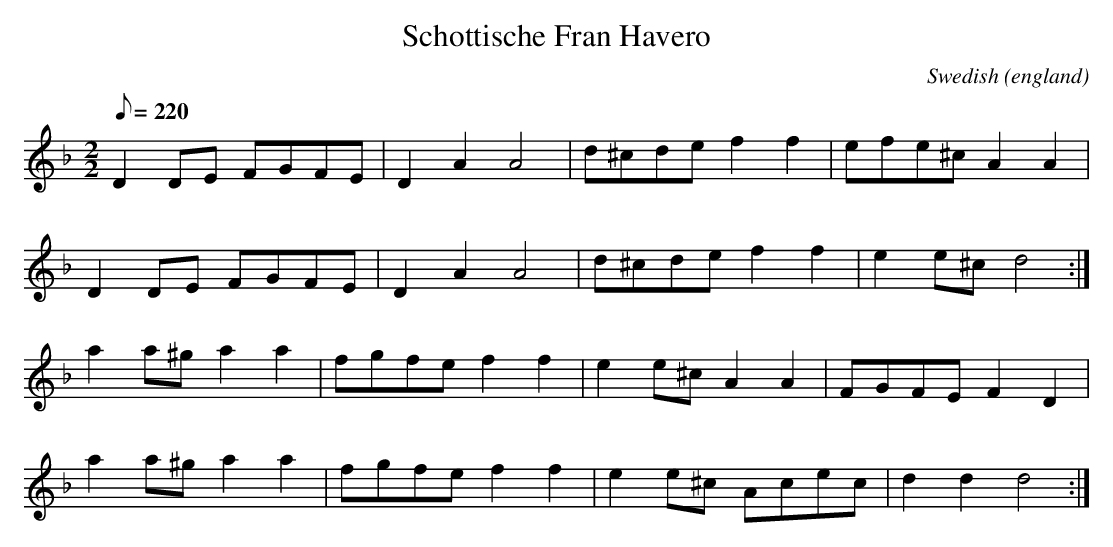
X:1
T:Schottische Fran Havero
O:england
M:2/2
L:1/8
Q:220
C:Swedish
K:Dm
D2 DE FGFE|D2 A2 A4|d^cde f2 f2|efe^c A2 A2|
D2 DE FGFE|D2 A2 A4|d^cde f2 f2|e2 e^c d4:|
a2 a^g a2 a2|fgfe f2 f2|e2 e^c A2 A2|FGFE F2 D2|
a2 a^g a2 a2|fgfe f2 f2|e2 e^c Acec|d2 d2 d4:|
